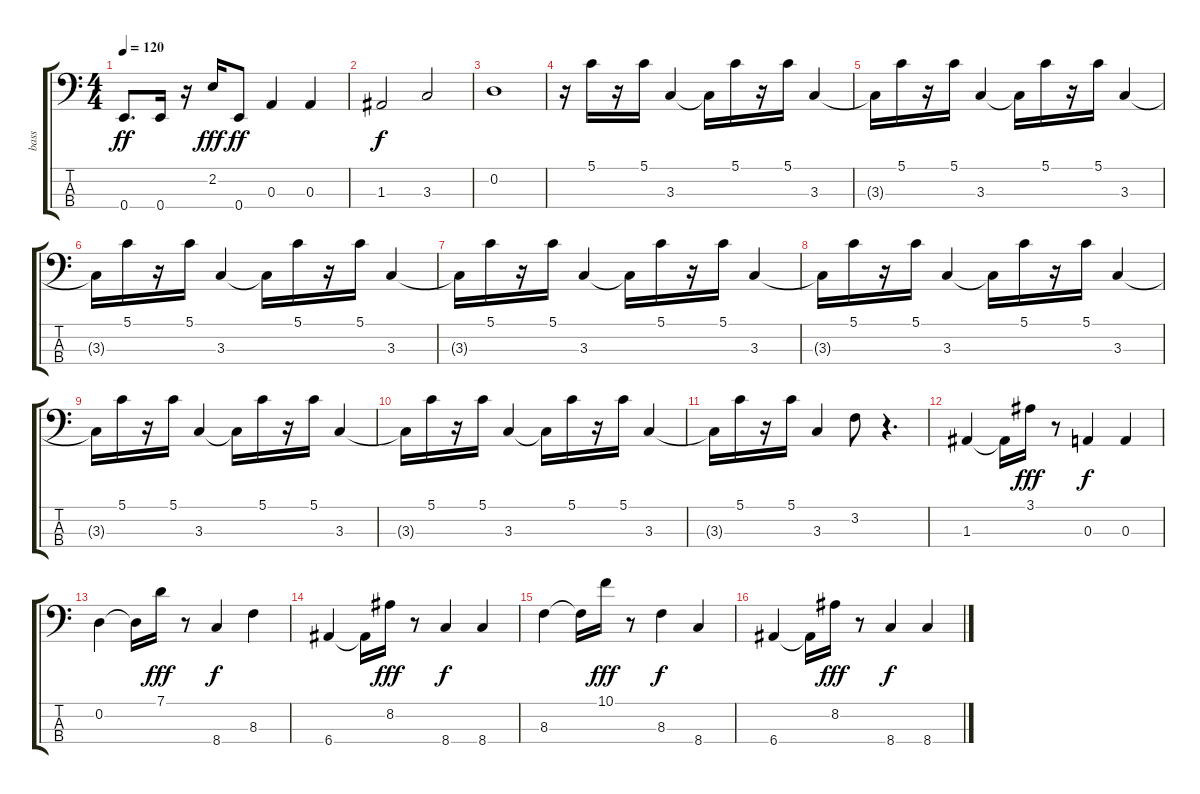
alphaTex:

\track ("bass" "bass") {instrument electricbasspick}
\staff {score tabs}
\tuning (G2 D2 A1 E1) {hide}
\ts (4 4)
\tempo 120
\clef f4
\ks c
0.4.8{d dy ff} 0.4.16 r.16 2.2.16{dy fff} 0.4.8{dy ff} 0.3.4 0.3.4 |
1.3.2{dy f} 3.3.2 |
0.2.1 |
r.16 5.1.16 r.16 5.1.16 3.3.4 3.3{t}.16 5.1.16 r.16 5.1.16 3.3.4 |
3.3{t}.16 5.1.16 r.16 5.1.16 3.3.4 3.3{t}.16 5.1.16 r.16 5.1.16 3.3.4 |
3.3{t}.16 5.1.16 r.16 5.1.16 3.3.4 3.3{t}.16 5.1.16 r.16 5.1.16 3.3.4 |
3.3{t}.16 5.1.16 r.16 5.1.16 3.3.4 3.3{t}.16 5.1.16 r.16 5.1.16 3.3.4 |
3.3{t}.16 5.1.16 r.16 5.1.16 3.3.4 3.3{t}.16 5.1.16 r.16 5.1.16 3.3.4 |
3.3{t}.16 5.1.16 r.16 5.1.16 3.3.4 3.3{t}.16 5.1.16 r.16 5.1.16 3.3.4 |
3.3{t}.16 5.1.16 r.16 5.1.16 3.3.4 3.3{t}.16 5.1.16 r.16 5.1.16 3.3.4 |
3.3{t}.16 5.1.16 r.16 5.1.16 3.3.4 3.2.8 r.4{d} |
1.3.4 1.3{t}.16 3.1.16{dy fff} r.8 0.3.4{dy f} 0.3.4 |
0.2.4 0.2{t}.16 7.1.16{dy fff} r.8 8.4.4{dy f} 8.3.4 |
6.4.4 6.4{t}.16 8.2.16{dy fff} r.8 8.4.4{dy f} 8.4.4 |
8.3.4 8.3{t}.16 10.1.16{dy fff} r.8 8.3.4{dy f} 8.4.4 |
6.4.4 6.4{t}.16 8.2.16{dy fff} r.8 8.4.4{dy f} 8.4.4
